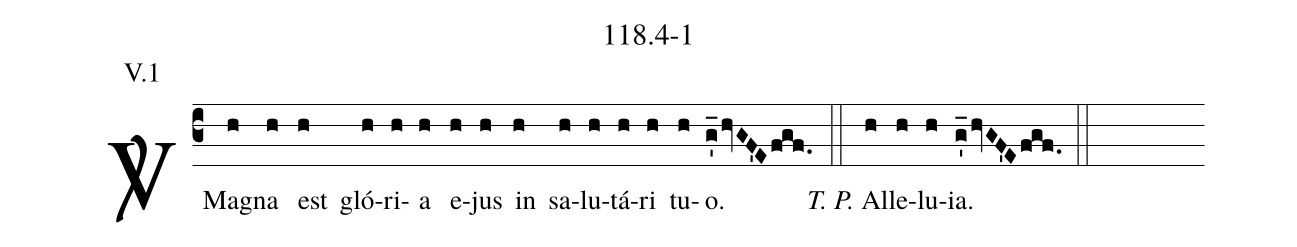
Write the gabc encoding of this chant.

name: 118.4-1;
annotation: V.1;
def-m1: \grealign;
%%
%(c3)<sp>V/</sp>~In([em1]h) (//hr//) hoc(h) (//hr//) co(h)gnó(h)vi,(h) (////hr////) quón(h)i(h)am(h) (//hr//) vo(h)lu(h)ís(h)ti(h) (//hr//) me.([em1]g_'hvGF'Efgf.) (::)
%(c3)<sp>V/</sp>~Ad([em1]h)ju(h)vá(h)bit(h) (hr) e(h)am(h) (hr) De(h)us(h) (hr) vul(h)tu(h) (hr) su(h)o.([em1]g_'hvGF'Efgf.) (::) <i>T. P.</i> Al(h)le(h)lu(h)i{a}.([em1]g_'hvGF'Efgf.) (::)
(c3)<sp>V/</sp>~Ma([em1]h)gna(h) est(h) gló(h)ri(h)a(h) e(h)jus(h) in(h) sa(h)lu(h)tá(h)ri(h) tu(h)o.([em1]g_'hvGF'Efgf.) (::) <i>T. P.</i> Al(h)le(h)lu(h)i{a}.([em1]g_'hvGF'Efgf.) (::)
